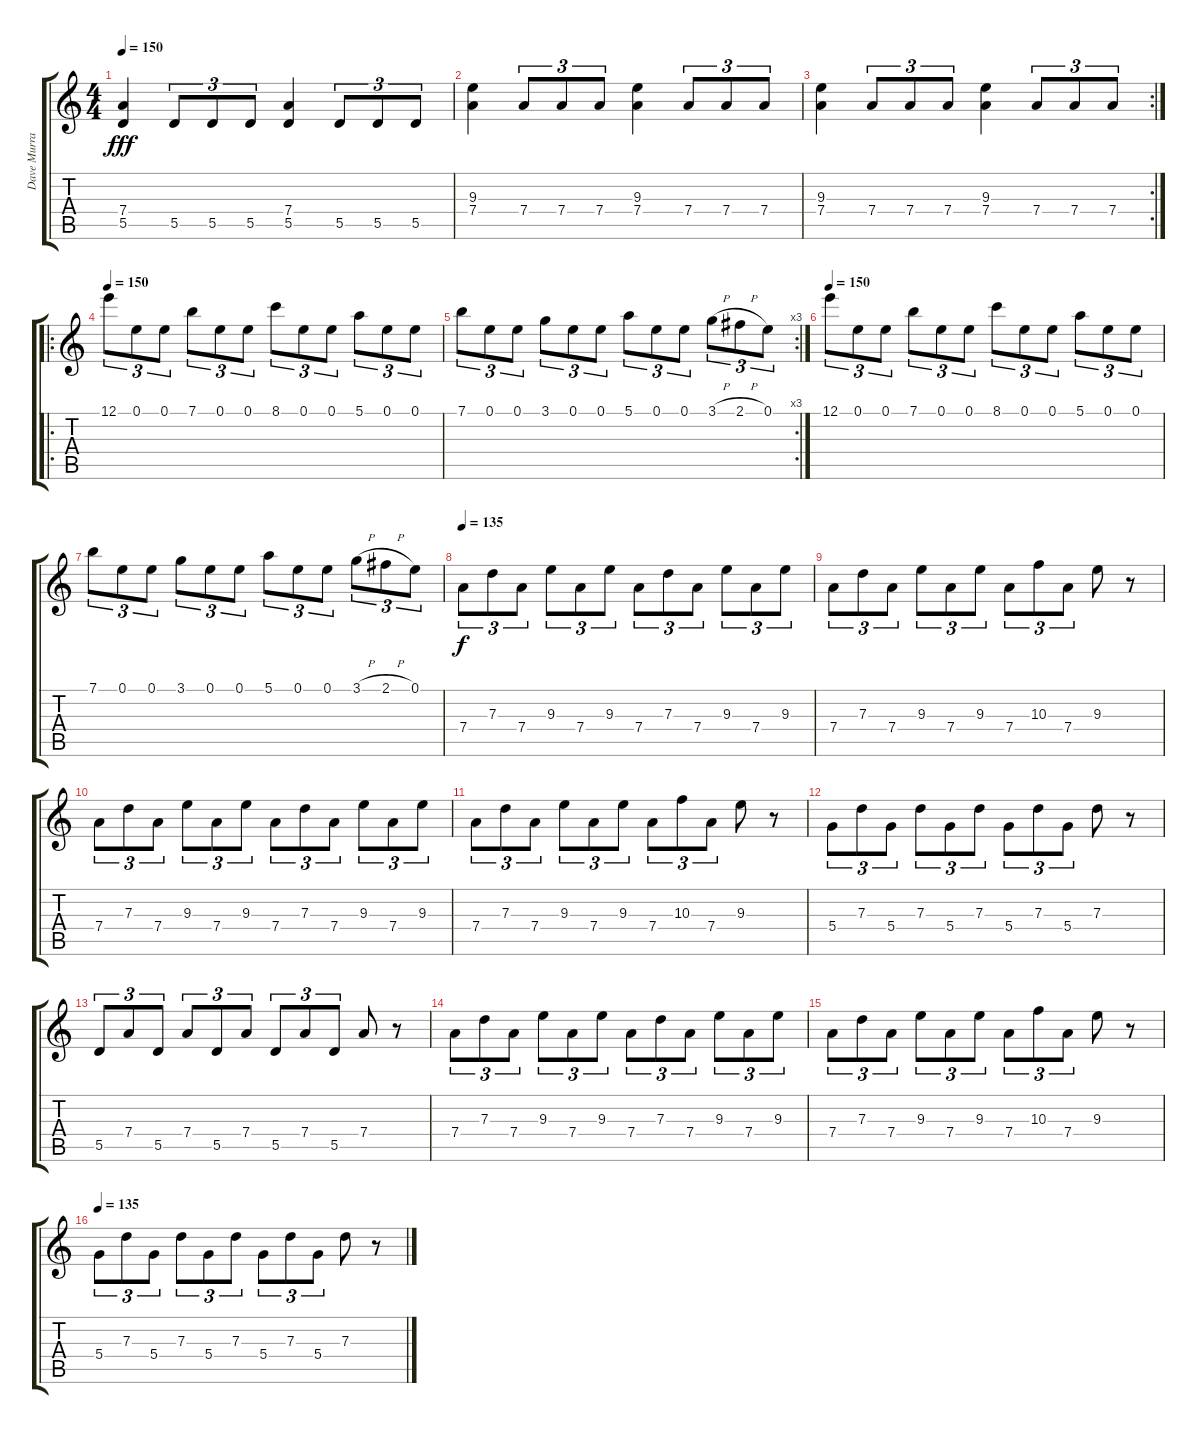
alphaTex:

\track ("Dave Murray" "Dave Murra") {instrument distortionguitar}
\staff {score tabs}
\tuning (E4 B3 G3 D3 A2 E2) {hide}
\ts (4 4)
\tempo 150
\clef g2
\ks c
(7.4 5.5).4{dy fff} 5.5.8{tu (3 2)} 5.5.8{tu (3 2)} 5.5.8{tu (3 2)} (7.4 5.5).4 5.5.8{tu (3 2)} 5.5.8{tu (3 2)} 5.5.8{tu (3 2)} |
(9.3 7.4).4 7.4.8{tu (3 2)} 7.4.8{tu (3 2)} 7.4.8{tu (3 2)} (9.3 7.4).4 7.4.8{tu (3 2)} 7.4.8{tu (3 2)} 7.4.8{tu (3 2)} |
\rc 2
(9.3 7.4).4 7.4.8{tu (3 2)} 7.4.8{tu (3 2)} 7.4.8{tu (3 2)} (9.3 7.4).4 7.4.8{tu (3 2)} 7.4.8{tu (3 2)} 7.4.8{tu (3 2)} |
\ro
\tempo 150
12.1.8{tu (3 2)} 0.1.8{tu (3 2)} 0.1.8{tu (3 2)} 7.1.8{tu (3 2)} 0.1.8{tu (3 2)} 0.1.8{tu (3 2)} 8.1.8{tu (3 2)} 0.1.8{tu (3 2)} 0.1.8{tu (3 2)} 5.1.8{tu (3 2)} 0.1.8{tu (3 2)} 0.1.8{tu (3 2)} |
\rc 3
7.1.8{tu (3 2)} 0.1.8{tu (3 2)} 0.1.8{tu (3 2)} 3.1.8{tu (3 2)} 0.1.8{tu (3 2)} 0.1.8{tu (3 2)} 5.1.8{tu (3 2)} 0.1.8{tu (3 2)} 0.1.8{tu (3 2)} 3.1{h}.8{tu (3 2)} 2.1{h}.8{tu (3 2)} 0.1.8{tu (3 2)} |
\tempo 150
12.1.8{tu (3 2)} 0.1.8{tu (3 2)} 0.1.8{tu (3 2)} 7.1.8{tu (3 2)} 0.1.8{tu (3 2)} 0.1.8{tu (3 2)} 8.1.8{tu (3 2)} 0.1.8{tu (3 2)} 0.1.8{tu (3 2)} 5.1.8{tu (3 2)} 0.1.8{tu (3 2)} 0.1.8{tu (3 2)} |
7.1.8{tu (3 2)} 0.1.8{tu (3 2)} 0.1.8{tu (3 2)} 3.1.8{tu (3 2)} 0.1.8{tu (3 2)} 0.1.8{tu (3 2)} 5.1.8{tu (3 2)} 0.1.8{tu (3 2)} 0.1.8{tu (3 2)} 3.1{h}.8{tu (3 2)} 2.1{h}.8{tu (3 2)} 0.1.8{tu (3 2)} |
\tempo 135
7.4.8{tu (3 2) dy f} 7.3.8{tu (3 2)} 7.4.8{tu (3 2)} 9.3.8{tu (3 2)} 7.4.8{tu (3 2)} 9.3.8{tu (3 2)} 7.4.8{tu (3 2)} 7.3.8{tu (3 2)} 7.4.8{tu (3 2)} 9.3.8{tu (3 2)} 7.4.8{tu (3 2)} 9.3.8{tu (3 2)} |
7.4.8{tu (3 2)} 7.3.8{tu (3 2)} 7.4.8{tu (3 2)} 9.3.8{tu (3 2)} 7.4.8{tu (3 2)} 9.3.8{tu (3 2)} 7.4.8{tu (3 2)} 10.3.8{tu (3 2)} 7.4.8{tu (3 2)} 9.3.8 r.8 |
7.4.8{tu (3 2)} 7.3.8{tu (3 2)} 7.4.8{tu (3 2)} 9.3.8{tu (3 2)} 7.4.8{tu (3 2)} 9.3.8{tu (3 2)} 7.4.8{tu (3 2)} 7.3.8{tu (3 2)} 7.4.8{tu (3 2)} 9.3.8{tu (3 2)} 7.4.8{tu (3 2)} 9.3.8{tu (3 2)} |
7.4.8{tu (3 2)} 7.3.8{tu (3 2)} 7.4.8{tu (3 2)} 9.3.8{tu (3 2)} 7.4.8{tu (3 2)} 9.3.8{tu (3 2)} 7.4.8{tu (3 2)} 10.3.8{tu (3 2)} 7.4.8{tu (3 2)} 9.3.8 r.8 |
5.4.8{tu (3 2)} 7.3.8{tu (3 2)} 5.4.8{tu (3 2)} 7.3.8{tu (3 2)} 5.4.8{tu (3 2)} 7.3.8{tu (3 2)} 5.4.8{tu (3 2)} 7.3.8{tu (3 2)} 5.4.8{tu (3 2)} 7.3.8 r.8 |
5.5.8{tu (3 2)} 7.4.8{tu (3 2)} 5.5.8{tu (3 2)} 7.4.8{tu (3 2)} 5.5.8{tu (3 2)} 7.4.8{tu (3 2)} 5.5.8{tu (3 2)} 7.4.8{tu (3 2)} 5.5.8{tu (3 2)} 7.4.8 r.8 |
7.4.8{tu (3 2)} 7.3.8{tu (3 2)} 7.4.8{tu (3 2)} 9.3.8{tu (3 2)} 7.4.8{tu (3 2)} 9.3.8{tu (3 2)} 7.4.8{tu (3 2)} 7.3.8{tu (3 2)} 7.4.8{tu (3 2)} 9.3.8{tu (3 2)} 7.4.8{tu (3 2)} 9.3.8{tu (3 2)} |
7.4.8{tu (3 2)} 7.3.8{tu (3 2)} 7.4.8{tu (3 2)} 9.3.8{tu (3 2)} 7.4.8{tu (3 2)} 9.3.8{tu (3 2)} 7.4.8{tu (3 2)} 10.3.8{tu (3 2)} 7.4.8{tu (3 2)} 9.3.8 r.8 |
\tempo 135
5.4.8{tu (3 2)} 7.3.8{tu (3 2)} 5.4.8{tu (3 2)} 7.3.8{tu (3 2)} 5.4.8{tu (3 2)} 7.3.8{tu (3 2)} 5.4.8{tu (3 2)} 7.3.8{tu (3 2)} 5.4.8{tu (3 2)} 7.3.8 r.8
